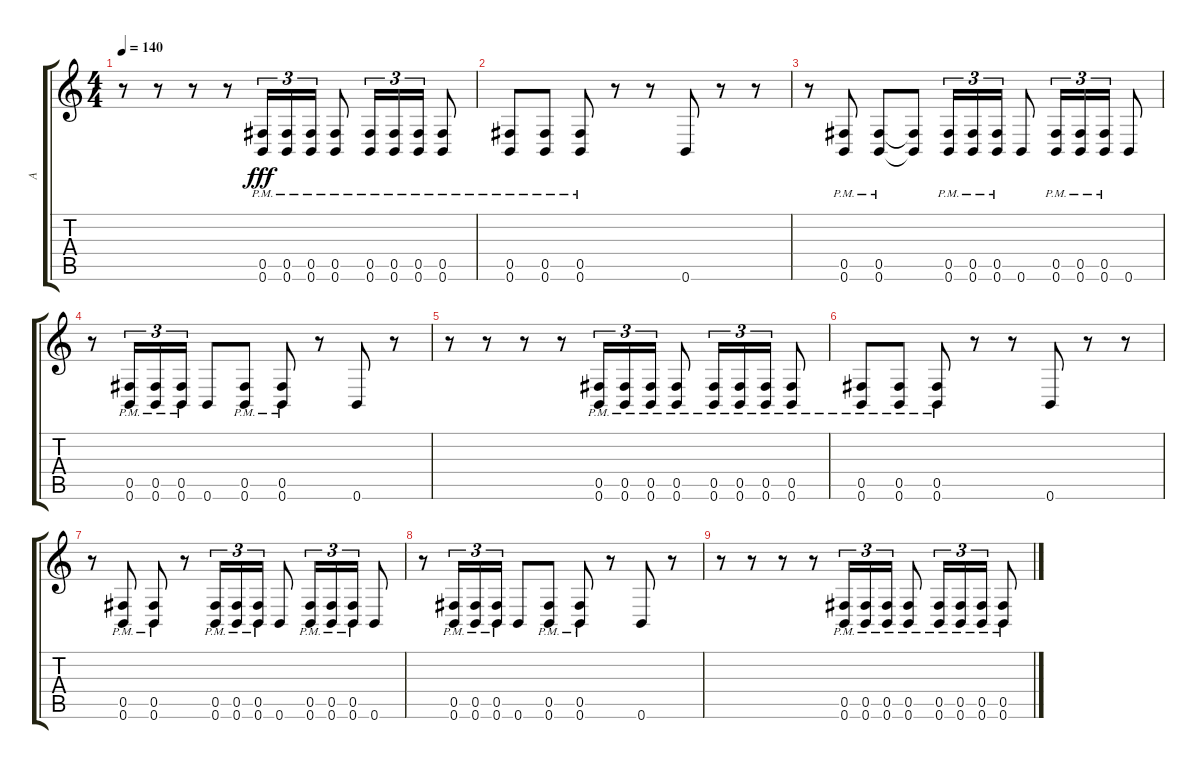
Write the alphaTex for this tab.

\track ("A" "A") {instrument distortionguitar}
\staff {score tabs}
\tuning (Db4 Ab3 E3 B2 Gb2 B1) {hide}
\ts (4 4)
\tempo 140
\clef g2
\ks c
r.8{dy fff} r.8 r.8 r.8 (0.5{pm} 0.6{pm}).16{tu (3 2)} (0.5{pm} 0.6{pm}).16{tu (3 2)} (0.5{pm} 0.6{pm}).16{tu (3 2)} (0.5{pm} 0.6{pm}).8 (0.5{pm} 0.6{pm}).16{tu (3 2)} (0.5{pm} 0.6{pm}).16{tu (3 2)} (0.5{pm} 0.6{pm}).16{tu (3 2)} (0.5{pm} 0.6{pm}).8 |
(0.5{pm} 0.6{pm}).8 (0.5{pm} 0.6{pm}).8 (0.5{pm} 0.6{pm}).8 r.8 r.8 0.6.8 r.8 r.8 |
r.8 (0.5{pm} 0.6{pm}).8 (0.5{pm} 0.6{pm}).8 (0.5{t} 0.6{t}).8 (0.5{pm} 0.6{pm}).16{tu (3 2)} (0.5{pm} 0.6{pm}).16{tu (3 2)} (0.5{pm} 0.6{pm}).16{tu (3 2)} 0.6.8 (0.5{pm} 0.6{pm}).16{tu (3 2)} (0.5{pm} 0.6{pm}).16{tu (3 2)} (0.5{pm} 0.6{pm}).16{tu (3 2)} 0.6.8 |
r.8 (0.5{pm} 0.6{pm}).16{tu (3 2)} (0.5{pm} 0.6{pm}).16{tu (3 2)} (0.5{pm} 0.6{pm}).16{tu (3 2)} 0.6.8 (0.5{pm} 0.6{pm}).8 (0.5{pm} 0.6{pm}).8 r.8 0.6.8 r.8 |
r.8 r.8 r.8 r.8 (0.5{pm} 0.6{pm}).16{tu (3 2)} (0.5{pm} 0.6{pm}).16{tu (3 2)} (0.5{pm} 0.6{pm}).16{tu (3 2)} (0.5{pm} 0.6{pm}).8 (0.5{pm} 0.6{pm}).16{tu (3 2)} (0.5{pm} 0.6{pm}).16{tu (3 2)} (0.5{pm} 0.6{pm}).16{tu (3 2)} (0.5{pm} 0.6{pm}).8 |
(0.5{pm} 0.6{pm}).8 (0.5{pm} 0.6{pm}).8 (0.5{pm} 0.6{pm}).8 r.8 r.8 0.6.8 r.8 r.8 |
r.8 (0.5{pm} 0.6{pm}).8 (0.5{pm} 0.6{pm}).8 r.8 (0.5{pm} 0.6{pm}).16{tu (3 2)} (0.5{pm} 0.6{pm}).16{tu (3 2)} (0.5{pm} 0.6{pm}).16{tu (3 2)} 0.6.8 (0.5{pm} 0.6{pm}).16{tu (3 2)} (0.5{pm} 0.6{pm}).16{tu (3 2)} (0.5{pm} 0.6{pm}).16{tu (3 2)} 0.6.8 |
r.8 (0.5{pm} 0.6{pm}).16{tu (3 2)} (0.5{pm} 0.6{pm}).16{tu (3 2)} (0.5{pm} 0.6{pm}).16{tu (3 2)} 0.6.8 (0.5{pm} 0.6{pm}).8 (0.5{pm} 0.6{pm}).8 r.8 0.6.8 r.8 |
r.8 r.8 r.8 r.8 (0.5{pm} 0.6{pm}).16{tu (3 2)} (0.5{pm} 0.6{pm}).16{tu (3 2)} (0.5{pm} 0.6{pm}).16{tu (3 2)} (0.5{pm} 0.6{pm}).8 (0.5{pm} 0.6{pm}).16{tu (3 2)} (0.5{pm} 0.6{pm}).16{tu (3 2)} (0.5{pm} 0.6{pm}).16{tu (3 2)} (0.5{pm} 0.6{pm}).8
